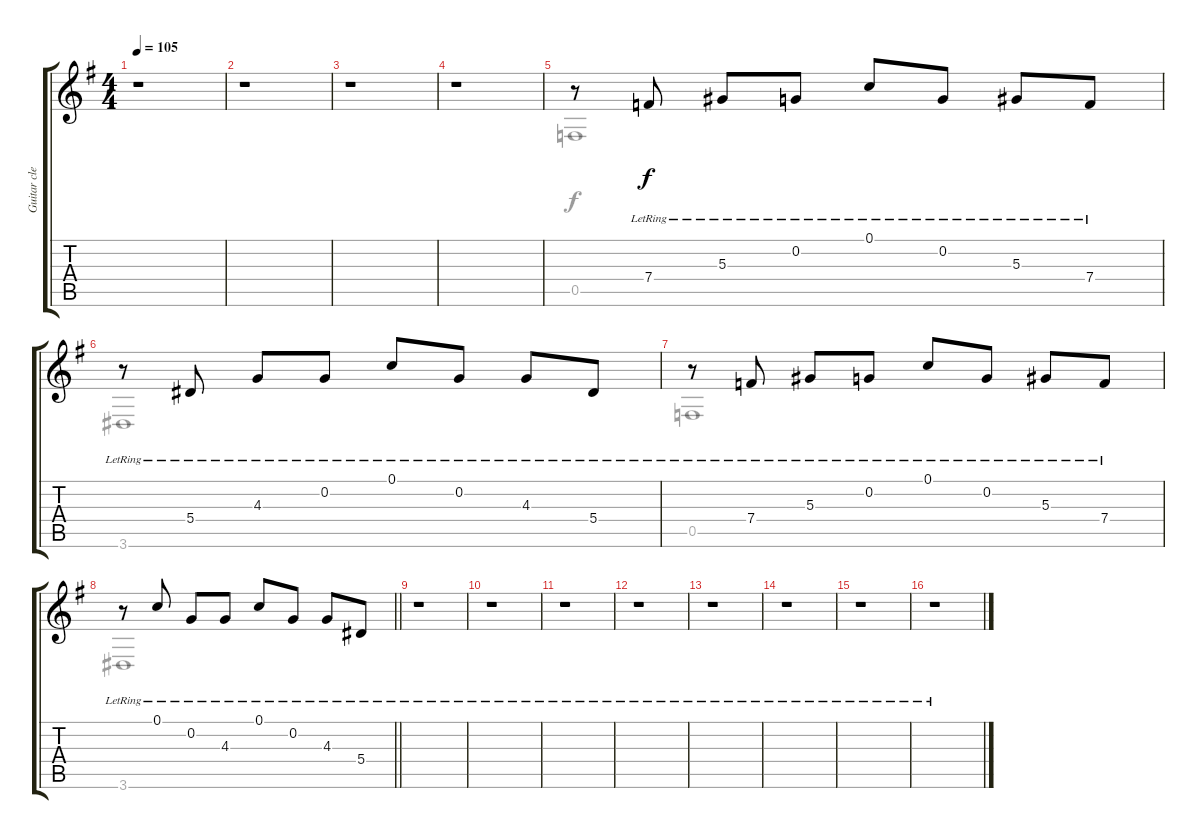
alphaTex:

\track ("Guitar clean" "Guitar cle") {instrument electricguitarclean}
\staff {score tabs}
\tuning (C4 G3 Eb3 Bb2 F2 C2) {hide}
\voice
\ts (4 4)
\tempo 105
\clef g2
\ks g
r.1{dy f} |
r.1 |
r.1 |
r.1 |
r.8 7.4{lr}.8 5.3{lr}.8 0.2{lr}.8 0.1{lr}.8 0.2{lr}.8 5.3{lr}.8 7.4{lr}.8 |
r.8 5.4{lr}.8 4.3{lr}.8 0.2{lr}.8 0.1{lr}.8 0.2{lr}.8 4.3{lr}.8 5.4{lr}.8 |
r.8 7.4{lr}.8 5.3{lr}.8 0.2{lr}.8 0.1{lr}.8 0.2{lr}.8 5.3{lr}.8 7.4{lr}.8 |
\barLineRight lightlight
r.8 0.1{lr}.8 0.2{lr}.8 4.3{lr}.8 0.1{lr}.8 0.2{lr}.8 4.3{lr}.8 5.4{lr}.8 |
r.1 |
r.1 |
r.1 |
r.1 |
r.1 |
r.1 |
r.1 |
r.1
\voice
\clef g2
\ottava regular
\simile none
\ks g
|
|
|
|
0.5.1 |
3.6.1 |
0.5.1 |
\barLineRight lightlight
3.6.1 |
|
|
|
|
|
|
|
